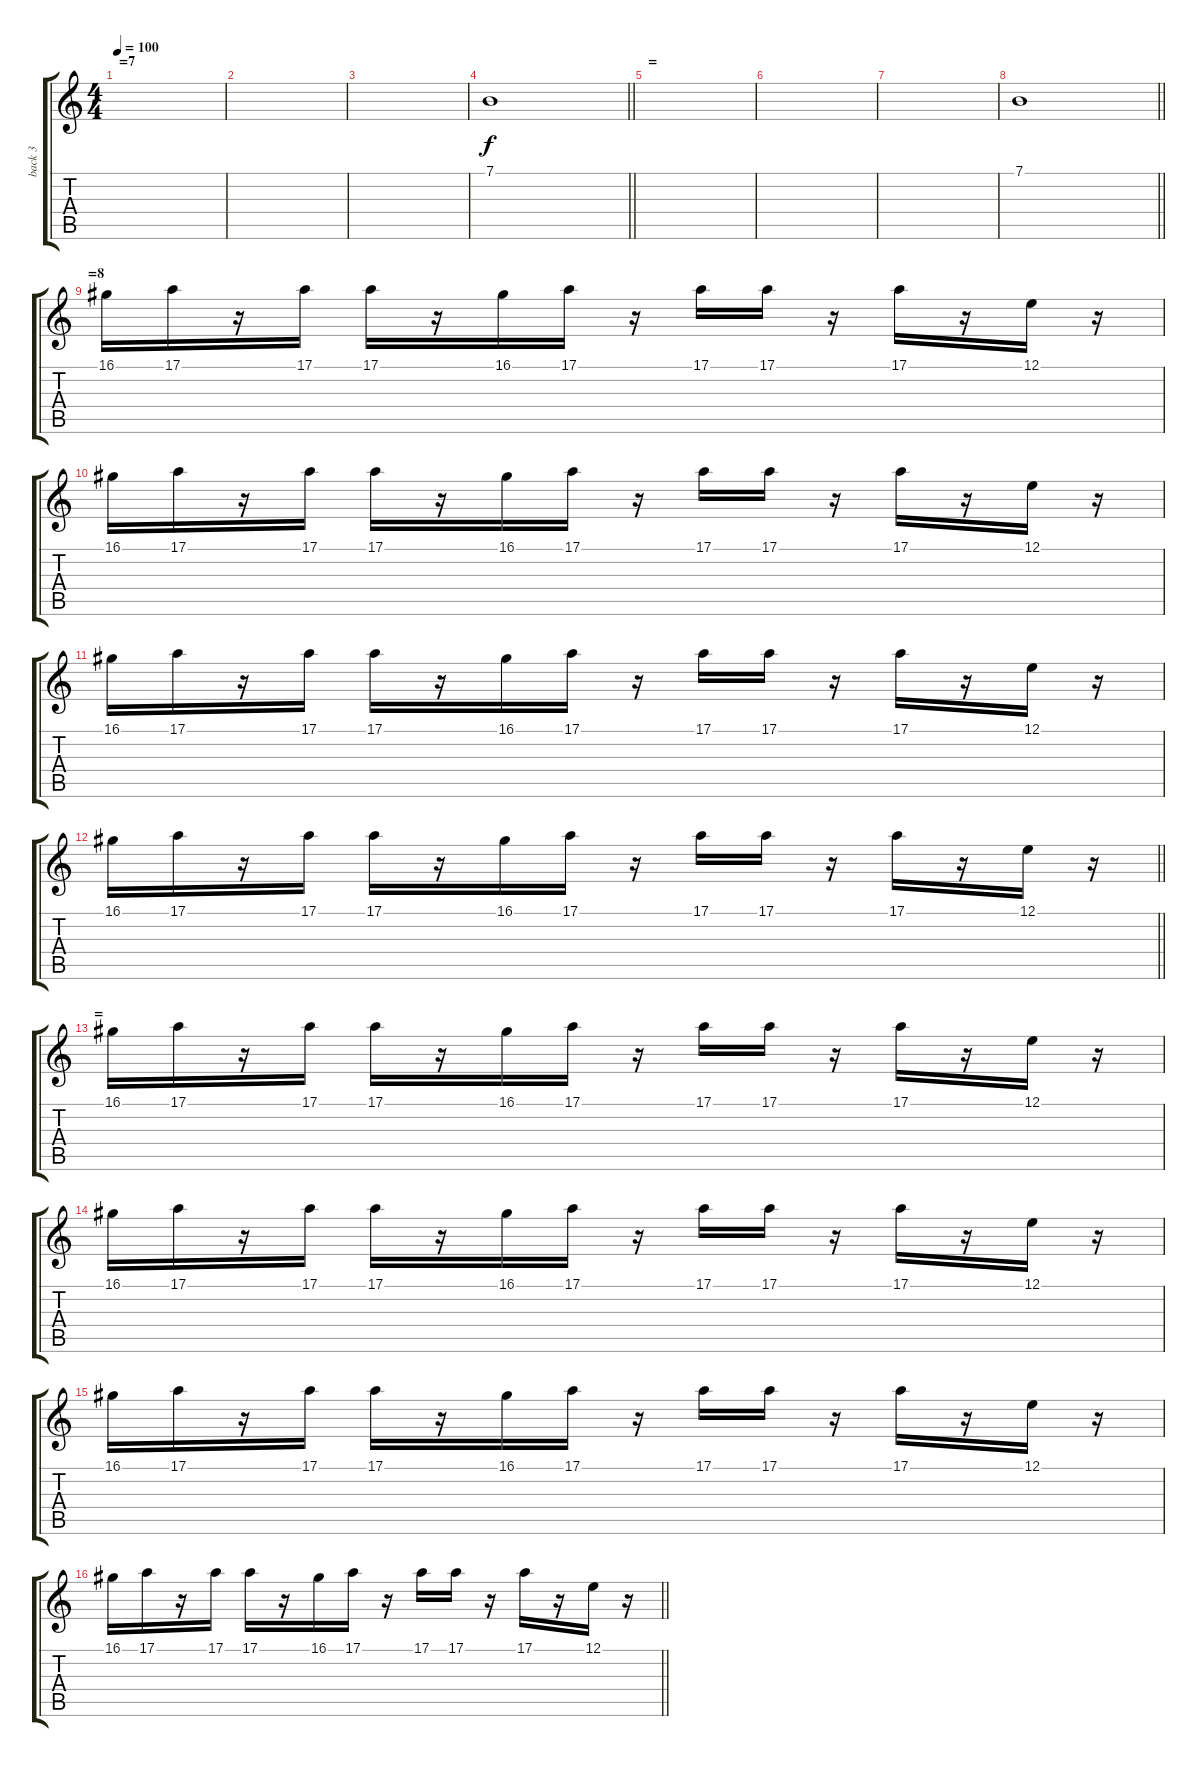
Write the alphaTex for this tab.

\track ("back 3" "back 3") {instrument pad7halo}
\staff {score tabs}
\tuning (E4 B3 G3 D3 A2 E2) {hide}
\ts (4 4)
\section ("" "=7")
\tempo 100
\clef g2
\ks c
|
|
|
\barLineRight lightlight
7.1.1 |
\section ("" "=")
|
|
|
\barLineRight lightlight
7.1.1 |
\section ("" "=8")
16.1.16 17.1.16 r.16 17.1.16 17.1.16 r.16 16.1.16 17.1.16 r.16 17.1.16 17.1.16 r.16 17.1.16 r.16 12.1.16 r.16 |
16.1.16 17.1.16 r.16 17.1.16 17.1.16 r.16 16.1.16 17.1.16 r.16 17.1.16 17.1.16 r.16 17.1.16 r.16 12.1.16 r.16 |
16.1.16 17.1.16 r.16 17.1.16 17.1.16 r.16 16.1.16 17.1.16 r.16 17.1.16 17.1.16 r.16 17.1.16 r.16 12.1.16 r.16 |
\barLineRight lightlight
16.1.16 17.1.16 r.16 17.1.16 17.1.16 r.16 16.1.16 17.1.16 r.16 17.1.16 17.1.16 r.16 17.1.16 r.16 12.1.16 r.16 |
\section ("" "=")
16.1.16 17.1.16 r.16 17.1.16 17.1.16 r.16 16.1.16 17.1.16 r.16 17.1.16 17.1.16 r.16 17.1.16 r.16 12.1.16 r.16 |
16.1.16 17.1.16 r.16 17.1.16 17.1.16 r.16 16.1.16 17.1.16 r.16 17.1.16 17.1.16 r.16 17.1.16 r.16 12.1.16 r.16 |
16.1.16 17.1.16 r.16 17.1.16 17.1.16 r.16 16.1.16 17.1.16 r.16 17.1.16 17.1.16 r.16 17.1.16 r.16 12.1.16 r.16 |
\barLineRight lightlight
16.1.16 17.1.16 r.16 17.1.16 17.1.16 r.16 16.1.16 17.1.16 r.16 17.1.16 17.1.16 r.16 17.1.16 r.16 12.1.16 r.16
